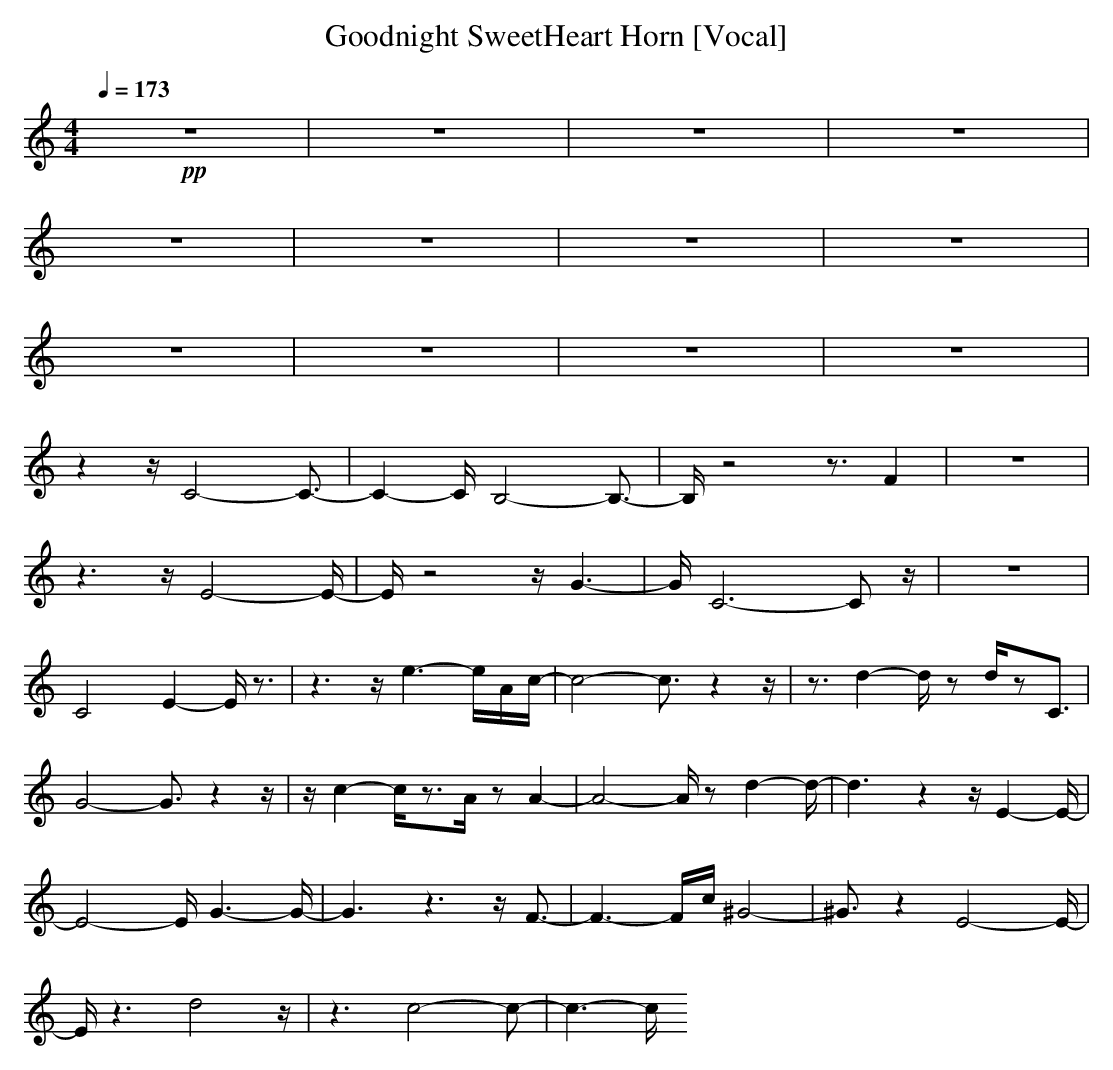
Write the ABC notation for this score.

X:1
T: Goodnight SweetHeart Horn [Vocal]
M: 4/4
L: 1/8
Q:1/4=173
K:C
+pp+ z8|z8|z8|z8|
z8|z8|z8|z8|
z8|z8|z8|z8|
z2 z/2C4-C3/2-|C2- C/2B,4-B,3/2-|B,/2z4z3/2 F2|z8|
z3z/2E4-E/2-|E/2z4z/2G3-|G/2C6-Cz/2|z8|
C4 E2- E/2z3/2|z3z/2e3-e/2A/2c/2-|c4- c3/2z2z/2|z3/2d2-d/2 zd/2zC3/2|
G4- G3/2z2z/2|z/2c2-c/2z3/2A/2z A2-|A4- A/2zd2-d/2-|d3z2z/2E2-E/2-|
E4- E/2G3-G/2-|G3z3 z/2F3/2-|F3-F/2c/2 ^G4-|^G3/2z2E4-E/2-|
E/2z3d4z/2|z3c4-c-|c3-c/2
